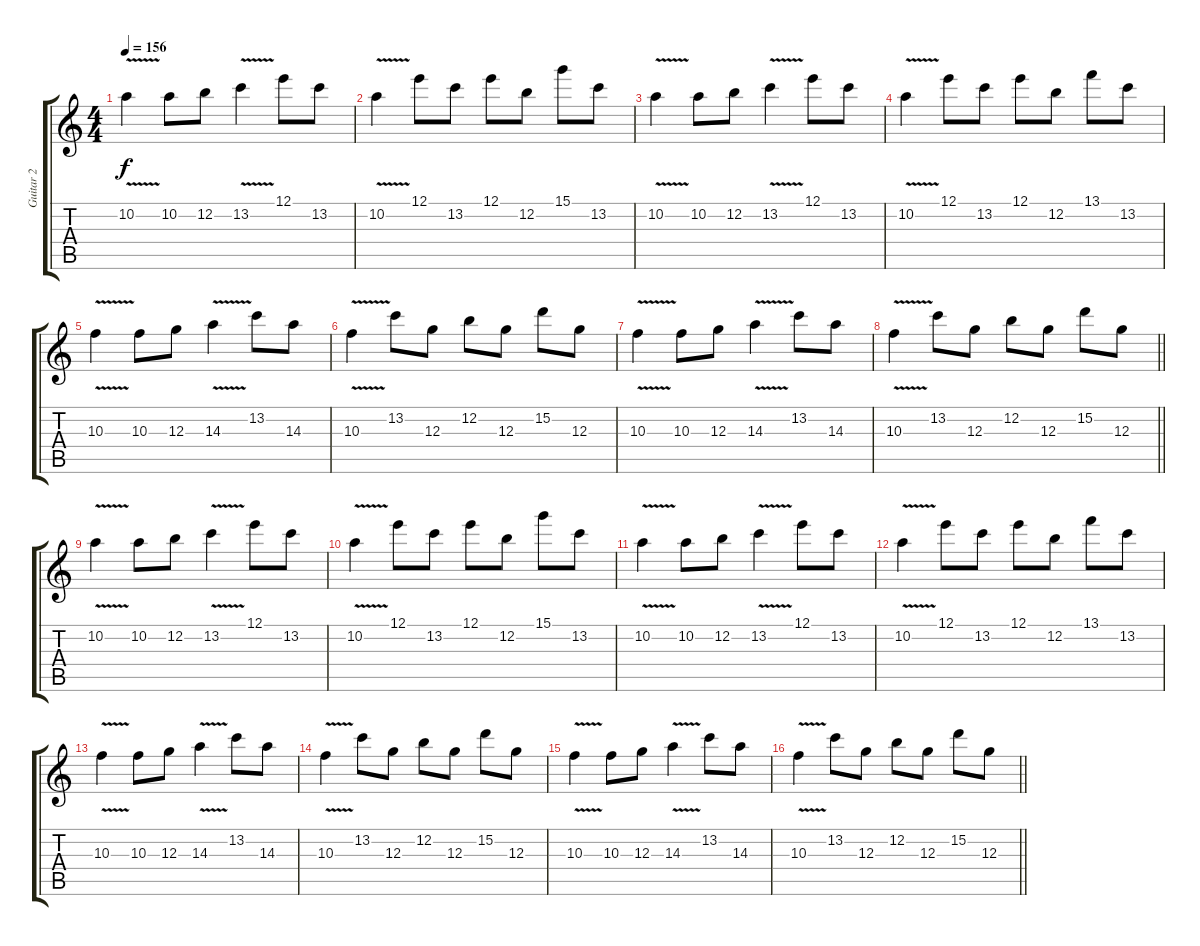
\track ("Guitar 2" "Guitar 2") {instrument distortionguitar}
\staff {score tabs}
\tuning (E4 B3 G3 D3 A2 E2) {hide}
\ts (4 4)
\tempo 156
\clef g2
\ks c
10.2{v}.4{dy f} 10.2.8 12.2.8 13.2{v}.4 12.1.8 13.2.8 |
10.2{v}.4 12.1.8 13.2.8 12.1.8 12.2.8 15.1.8 13.2.8 |
10.2{v}.4 10.2.8 12.2.8 13.2{v}.4 12.1.8 13.2.8 |
10.2{v}.4 12.1.8 13.2.8 12.1.8 12.2.8 13.1.8 13.2.8 |
10.3{v}.4 10.3.8 12.3.8 14.3{v}.4 13.2.8 14.3.8 |
10.3{v}.4 13.2.8 12.3.8 12.2.8 12.3.8 15.2.8 12.3.8 |
10.3{v}.4 10.3.8 12.3.8 14.3{v}.4 13.2.8 14.3.8 |
\barLineRight lightlight
10.3{v}.4 13.2.8 12.3.8 12.2.8 12.3.8 15.2.8 12.3.8 |
10.2{v}.4 10.2.8 12.2.8 13.2{v}.4 12.1.8 13.2.8 |
10.2{v}.4 12.1.8 13.2.8 12.1.8 12.2.8 15.1.8 13.2.8 |
10.2{v}.4 10.2.8 12.2.8 13.2{v}.4 12.1.8 13.2.8 |
10.2{v}.4 12.1.8 13.2.8 12.1.8 12.2.8 13.1.8 13.2.8 |
10.3{v}.4 10.3.8 12.3.8 14.3{v}.4 13.2.8 14.3.8 |
10.3{v}.4 13.2.8 12.3.8 12.2.8 12.3.8 15.2.8 12.3.8 |
10.3{v}.4 10.3.8 12.3.8 14.3{v}.4 13.2.8 14.3.8 |
\barLineRight lightlight
10.3{v}.4 13.2.8 12.3.8 12.2.8 12.3.8 15.2.8 12.3.8
